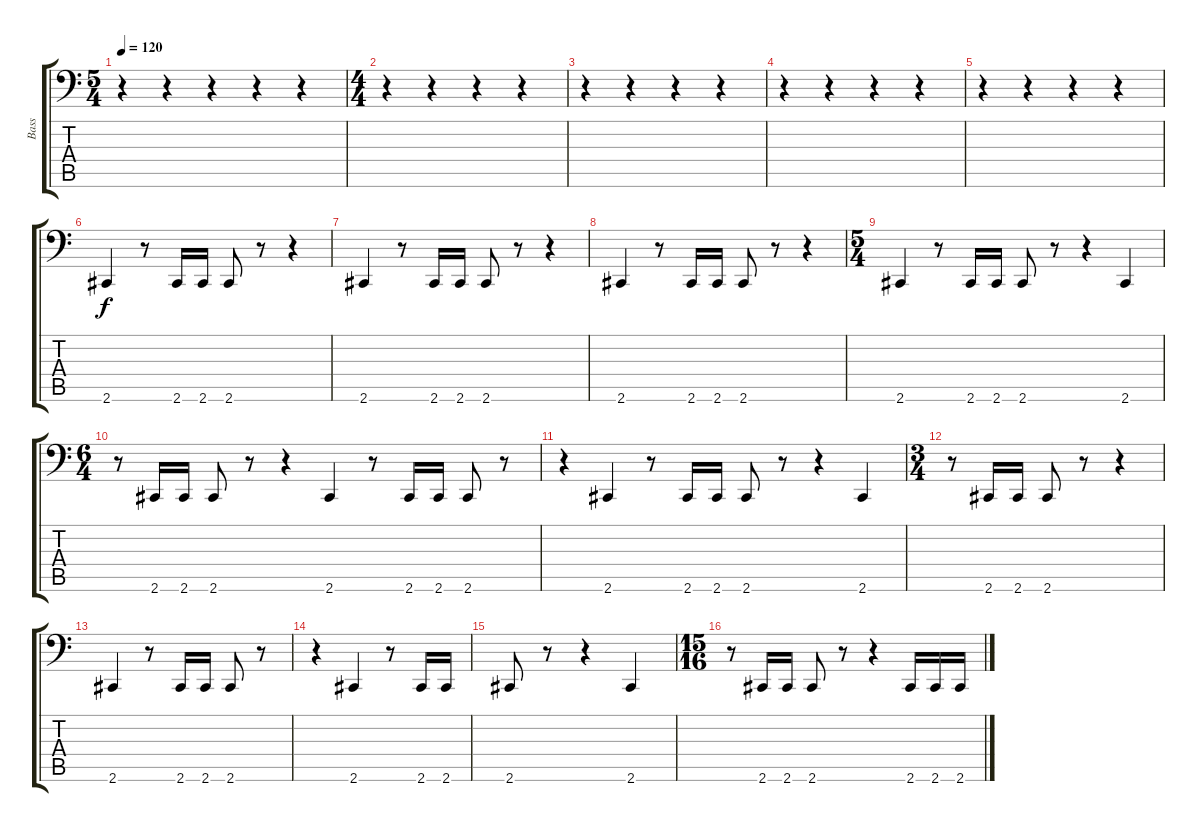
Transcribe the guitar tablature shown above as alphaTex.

\track ("Bass" "Bass") {instrument electricbassfinger}
\staff {score tabs}
\tuning (C3 G2 D2 A1 E1 B0) {hide}
\ts (5 4)
\tempo 120
\clef f4
\ks c
r.4{dy f instrument electricbassfinger} r.4 r.4 r.4 r.4 |
\ts (4 4)
r.4 r.4 r.4 r.4 |
r.4 r.4 r.4 r.4 |
r.4 r.4 r.4 r.4 |
r.4 r.4 r.4 r.4 |
2.6.4 r.8 2.6.16 2.6.16 2.6.8 r.8 r.4 |
2.6.4 r.8 2.6.16 2.6.16 2.6.8 r.8 r.4 |
2.6.4 r.8 2.6.16 2.6.16 2.6.8 r.8 r.4 |
\ts (5 4)
2.6.4 r.8 2.6.16 2.6.16 2.6.8 r.8 r.4 2.6.4 |
\ts (6 4)
r.8 2.6.16 2.6.16 2.6.8 r.8 r.4 2.6.4 r.8 2.6.16 2.6.16 2.6.8 r.8 |
r.4 2.6.4 r.8 2.6.16 2.6.16 2.6.8 r.8 r.4 2.6.4 |
\ts (3 4)
r.8 2.6.16 2.6.16 2.6.8 r.8 r.4 |
2.6.4 r.8 2.6.16 2.6.16 2.6.8 r.8 |
r.4 2.6.4 r.8 2.6.16 2.6.16 |
2.6.8 r.8 r.4 2.6.4 |
\ts (15 16)
r.8 2.6.16 2.6.16 2.6.8 r.8 r.4 2.6.16 2.6.16 2.6.16
